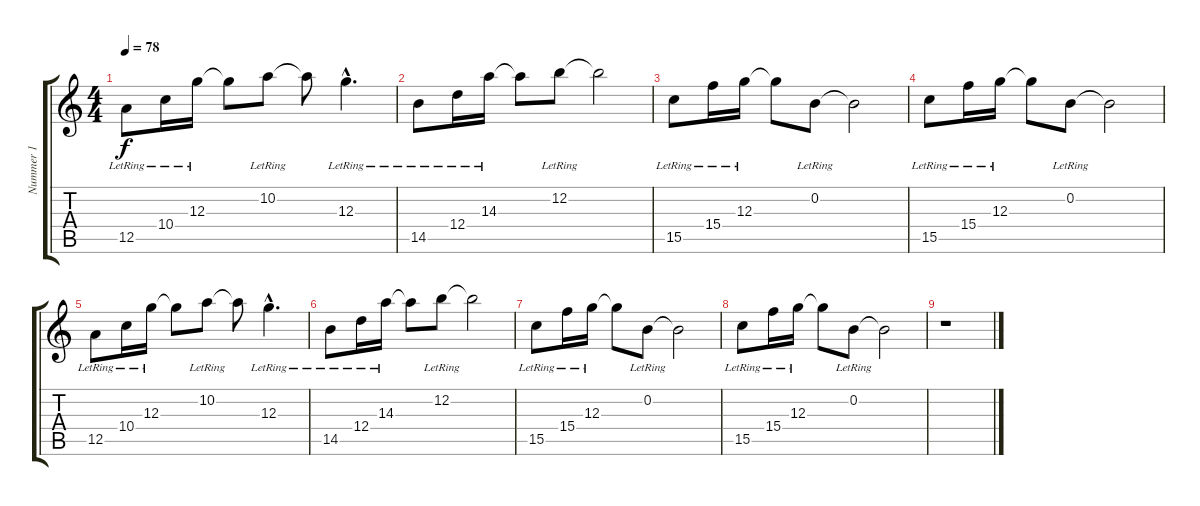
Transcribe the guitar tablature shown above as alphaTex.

\track ("Nummer 1" "Nummer 1") {instrument electricguitarclean}
\staff {score tabs}
\tuning (E4 B3 G3 D3 A2 E2) {hide}
\ts (4 4)
\tempo 78
\clef g2
\ks c
12.5{lr}.8{dy f} 10.4{lr}.16 12.3{lr}.16 12.3{t}.8 10.2{lr}.8 10.2{t}.8 12.3{hac lr}.4{d} |
14.5{lr}.8 12.4{lr}.16 14.3{lr}.16 14.3{t}.8 12.2{lr}.8 12.2{t}.2 |
15.5{lr}.8 15.4{lr}.16 12.3{lr}.16 12.3{t}.8 0.2{lr}.8 0.2{t}.2 |
15.5{lr}.8 15.4{lr}.16 12.3{lr}.16 12.3{t}.8 0.2{lr}.8 0.2{t}.2 |
12.5{lr}.8 10.4{lr}.16 12.3{lr}.16 12.3{t}.8 10.2{lr}.8 10.2{t}.8 12.3{hac lr}.4{d} |
14.5{lr}.8 12.4{lr}.16 14.3{lr}.16 14.3{t}.8 12.2{lr}.8 12.2{t}.2 |
15.5{lr}.8 15.4{lr}.16 12.3{lr}.16 12.3{t}.8 0.2{lr}.8 0.2{t}.2 |
15.5{lr}.8 15.4{lr}.16 12.3{lr}.16 12.3{t}.8 0.2{lr}.8 0.2{t}.2 |
r.1
